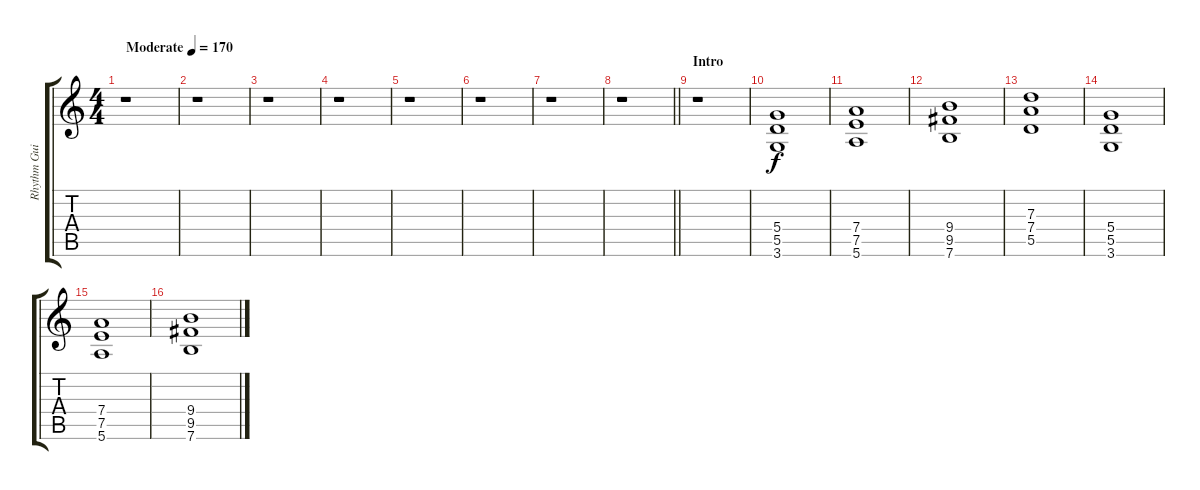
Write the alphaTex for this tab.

\track ("Rhythm Guitar" "Rhythm Gui") {instrument distortionguitar}
\staff {score tabs}
\tuning (E4 B3 G3 D3 A2 E2) {hide}
\ts (4 4)
\tempo (170 "Moderate")
\clef g2
\ks c
r.1{dy f instrument distortionguitar} |
r.1 |
r.1 |
r.1 |
r.1 |
r.1 |
r.1 |
\barLineRight lightlight
r.1 |
\section ("" "Intro")
r.1 |
(5.4 5.5 3.6).1 |
(7.4 7.5 5.6).1 |
(9.4 9.5 7.6).1 |
(7.3 7.4 5.5).1 |
(5.4 5.5 3.6).1 |
(7.4 7.5 5.6).1 |
(9.4 9.5 7.6).1
